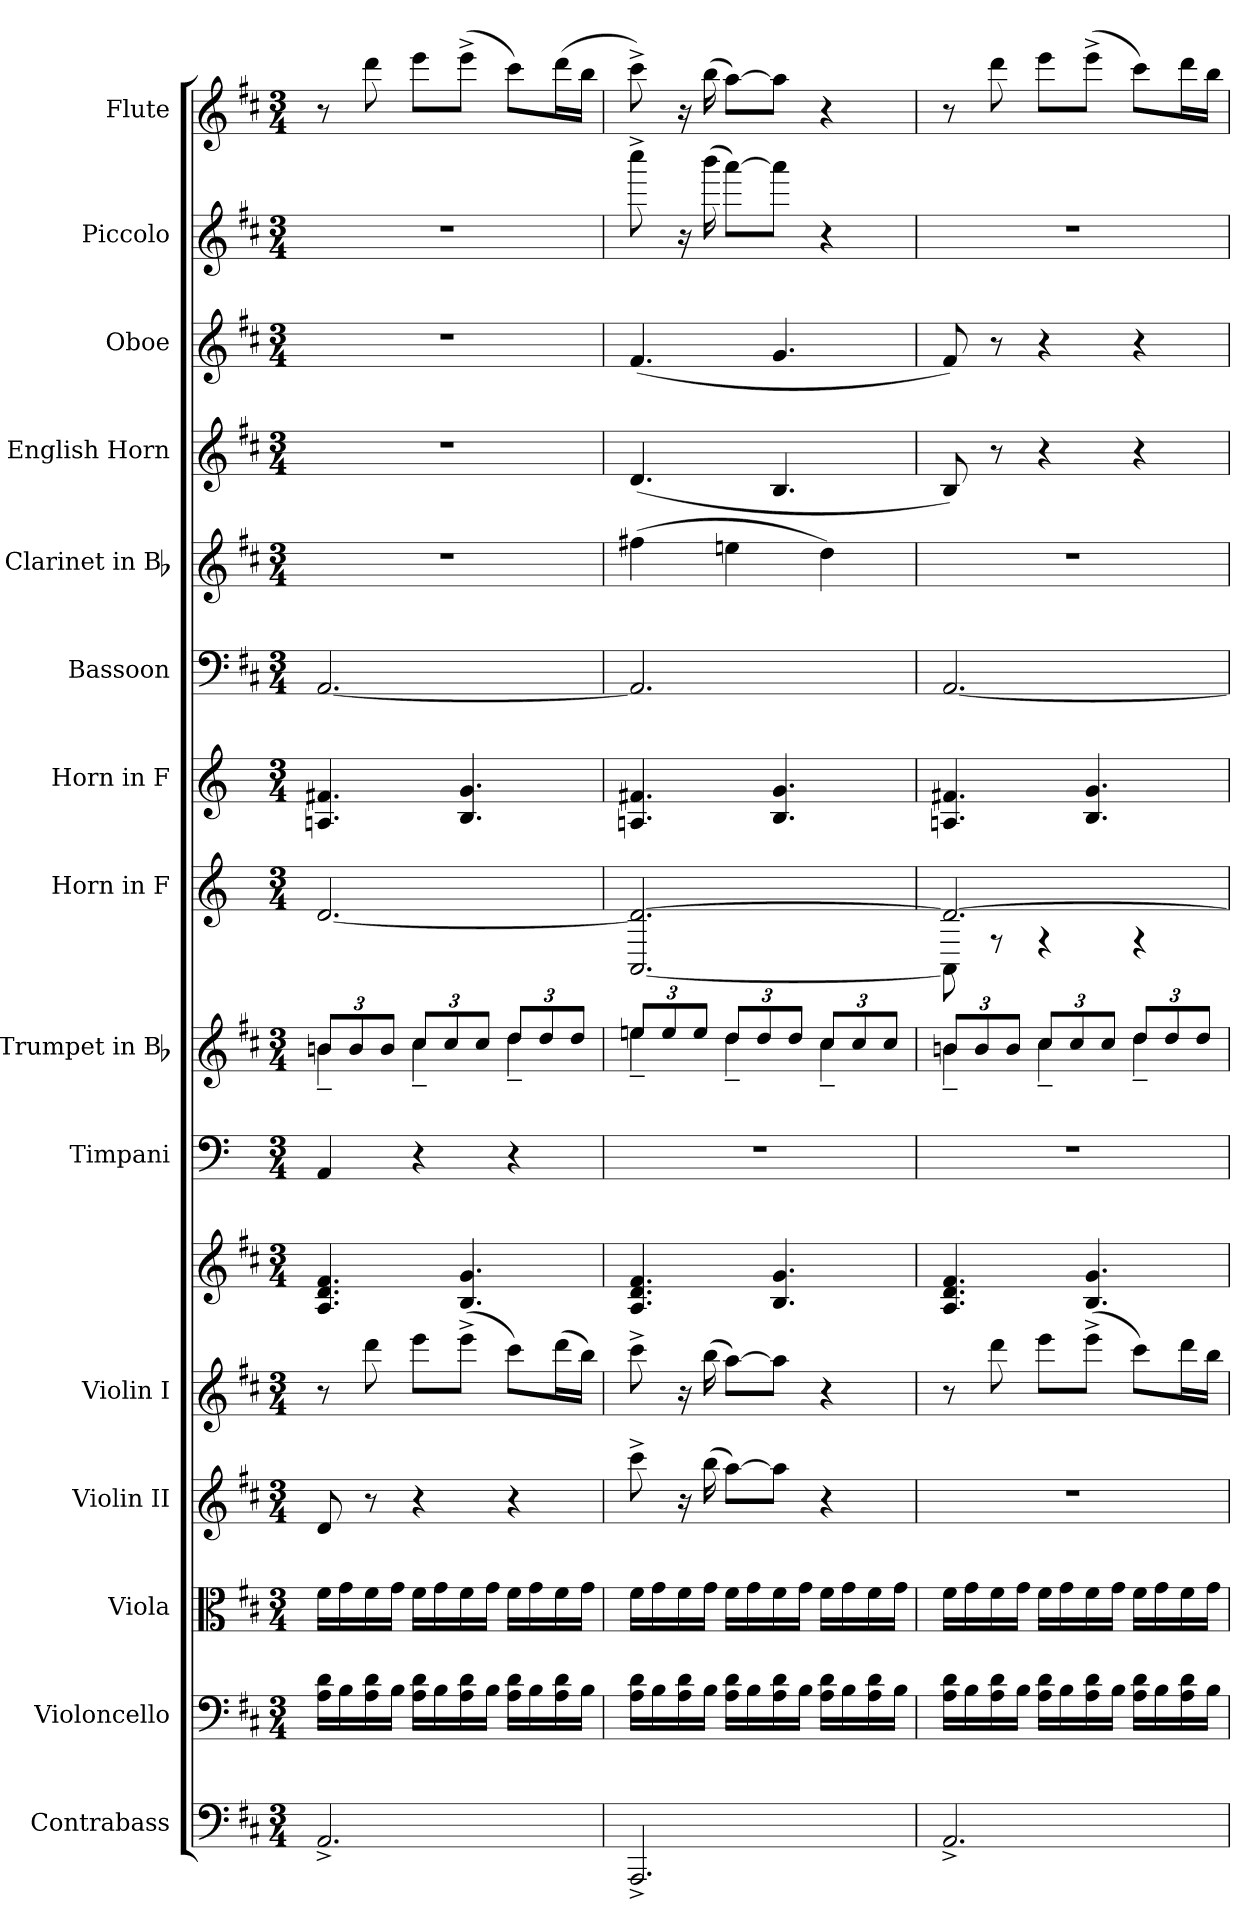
**kern	**kern	**kern	**kern	**kern	**kern	**kern	**kern	**kern	**kern	**kern	**kern	**kern	**kern	**kern	**kern
*part16	*part15	*part14	*part13	*part12	*part11	*part10	*part9	*part8	*part7	*part6	*part5	*part4	*part3	*part2	*part1
*staff16	*staff15	*staff14	*staff13	*staff12	*staff11	*staff10	*staff9	*staff8	*staff7	*staff6	*staff5	*staff4	*staff3	*staff2	*staff1
*I"Contrabass	*I"Violoncello	*I"Viola	*I"Violin II	*I"Violin I	*	*I"Timpani	*I"Trumpet in Bb	*I"Horn in F	*I"Horn in F	*I"Bassoon	*I"Clarinet in Bb	*I"English Horn	*I"Oboe	*I"Piccolo	*I"Flute
*I'Cb.	*I'Vc.	*I'Vla.	*I'Vln. II	*I'Vln. I	*	*I'Timp.	*I'Tpt.	*I'Hn.	*I'Hn.	*I'Bsn.	*I'Cl.	*I'Eng. Hn.	*I'Ob.	*I'Picc.	*I'Fl.
*clefF4	*clefF4	*clefC3	*clefG2	*clefG2	*clefG2	*clefF4	*clefG2	*clefG2	*clefG2	*clefF4	*clefG2	*clefG2	*clefG2	*clefG2	*clefG2
*k[f#c#]	*k[f#c#]	*k[f#c#]	*k[f#c#]	*k[f#c#]	*k[f#c#]	*	*k[f#c#]	*	*	*k[f#c#]	*k[f#c#]	*k[f#c#]	*k[f#c#]	*k[f#c#]	*k[f#c#]
*D:	*D:	*D:	*D:	*D:	*D:	*	*D:	*	*	*D:	*D:	*D:	*D:	*D:	*D:
*M3/4	*M3/4	*M3/4	*M3/4	*M3/4	*M3/4	*M3/4	*M3/4	*M3/4	*M3/4	*M3/4	*M3/4	*M3/4	*M3/4	*M3/4	*M3/4
=1	=1	=1	=1	=1	=1	=1	=1	=1	=1	=1	=1	=1	=1	=1	=1
*	*	*	*	*	*	*	*^	*	*	*	*	*	*	*	*
2.AA^	16A 16dLL	16f#LL	8d	8r	4.A 4.d 4.f#	4AA	12bL	4bn~	[2.d	4.An 4.f#X	[2.AA	2.r	2.r	2.r	2.r	8r
.	16B	16g	.	.	.	.	.	.	.	.	.	.	.	.	.	.
.	.	.	.	.	.	.	12b	.	.	.	.	.	.	.	.	.
.	16A 16d	16f#	8r	8ddd	.	.	.	.	.	.	.	.	.	.	.	8ddd
.	.	.	.	.	.	.	12bJ	.	.	.	.	.	.	.	.	.
.	16BJJ	16gJJ	.	.	.	.	.	.	.	.	.	.	.	.	.	.
.	16A 16dLL	16f#LL	4r	8eeeL	.	4r	12cc#L	4cc#~	.	.	.	.	.	.	.	8eeeL
.	16B	16g	.	.	.	.	.	.	.	.	.	.	.	.	.	.
.	.	.	.	.	.	.	12cc#	.	.	.	.	.	.	.	.	.
.	16A 16d	16f#	.	(8eee^J	4.B 4.g	.	.	.	.	4.B 4.g	.	.	.	.	.	(8eee^J
.	.	.	.	.	.	.	12cc#J	.	.	.	.	.	.	.	.	.
.	16BJJ	16gJJ	.	.	.	.	.	.	.	.	.	.	.	.	.	.
.	16A 16dLL	16f#LL	4r	8ccc#L)	.	4r	12ddL	4dd~	.	.	.	.	.	.	.	8ccc#L)
.	16B	16g	.	.	.	.	.	.	.	.	.	.	.	.	.	.
.	.	.	.	.	.	.	12dd	.	.	.	.	.	.	.	.	.
.	16A 16d	16f#	.	(16dddL	.	.	.	.	.	.	.	.	.	.	.	(16dddL
.	.	.	.	.	.	.	12ddJ	.	.	.	.	.	.	.	.	.
.	16BJJ	16gJJ	.	16bbJJ)	.	.	.	.	.	.	.	.	.	.	.	16bbJJ
=2	=2	=2	=2	=2	=2	=2	=2	=2	=2	=2	=2	=2	=2	=2	=2	=2
2.AAA^	16A 16dLL	16f#LL	8ccc#^	8ccc#^	4.A 4.d 4.f#	2.r	12eenL	4ee~	[2.AA 2.d_	4.An 4.f#X	2.AA]	(4ff#X	(4.d	(4.f#	8cccc#^	8ccc#^)
.	16B	16g	.	.	.	.	.	.	.	.	.	.	.	.	.	.
.	.	.	.	.	.	.	12ee	.	.	.	.	.	.	.	.	.
.	16A 16d	16f#	16r	16r	.	.	.	.	.	.	.	.	.	.	16r	16r
.	.	.	.	.	.	.	12eeJ	.	.	.	.	.	.	.	.	.
.	16BJJ	16gJJ	(16bb	(16bb	.	.	.	.	.	.	.	.	.	.	(16bbb	(16bb
.	16A 16dLL	16f#LL	[8aaL)	[8aaL)	.	.	12ddL	4dd~	.	.	.	4een	.	.	[8aaaL)	[8aaL)
.	16B	16g	.	.	.	.	.	.	.	.	.	.	.	.	.	.
.	.	.	.	.	.	.	12dd	.	.	.	.	.	.	.	.	.
.	16A 16d	16f#	8aaJ]	8aaJ]	4.B 4.g	.	.	.	.	4.B 4.g	.	.	4.B	4.g	8aaaJ]	8aaJ]
.	.	.	.	.	.	.	12ddJ	.	.	.	.	.	.	.	.	.
.	16BJJ	16gJJ	.	.	.	.	.	.	.	.	.	.	.	.	.	.
.	16A 16dLL	16f#LL	4r	4r	.	.	12cc#L	4cc#~	.	.	.	4dd)	.	.	4r	4r
.	16B	16g	.	.	.	.	.	.	.	.	.	.	.	.	.	.
.	.	.	.	.	.	.	12cc#	.	.	.	.	.	.	.	.	.
.	16A 16d	16f#	.	.	.	.	.	.	.	.	.	.	.	.	.	.
.	.	.	.	.	.	.	12cc#J	.	.	.	.	.	.	.	.	.
.	16BJJ	16gJJ	.	.	.	.	.	.	.	.	.	.	.	.	.	.
=3	=3	=3	=3	=3	=3	=3	=3	=3	=3	=3	=3	=3	=3	=3	=3	=3
*	*	*	*	*	*	*	*	*	*^	*	*	*	*	*	*	*
2.AA^	16A 16dLL	16f#LL	2.r	8r	4.A 4.d 4.f#	2.r	12bL	4bn~	2.d_	8AA]	4.An 4.f#X	[2.AA	2.r	8B)	8f#)	2.r	8r
.	16B	16g	.	.	.	.	.	.	.	.	.	.	.	.	.	.	.
.	.	.	.	.	.	.	12b	.	.	.	.	.	.	.	.	.	.
.	16A 16d	16f#	.	8ddd	.	.	.	.	.	8r	.	.	.	8r	8r	.	8ddd
.	.	.	.	.	.	.	12bJ	.	.	.	.	.	.	.	.	.	.
.	16BJJ	16gJJ	.	.	.	.	.	.	.	.	.	.	.	.	.	.	.
.	16A 16dLL	16f#LL	.	8eeeL	.	.	12cc#L	4cc#~	.	4r	.	.	.	4r	4r	.	8eeeL
.	16B	16g	.	.	.	.	.	.	.	.	.	.	.	.	.	.	.
.	.	.	.	.	.	.	12cc#	.	.	.	.	.	.	.	.	.	.
.	16A 16d	16f#	.	(8eee^J	4.B 4.g	.	.	.	.	.	4.B 4.g	.	.	.	.	.	(8eee^J
.	.	.	.	.	.	.	12cc#J	.	.	.	.	.	.	.	.	.	.
.	16BJJ	16gJJ	.	.	.	.	.	.	.	.	.	.	.	.	.	.	.
.	16A 16dLL	16f#LL	.	8ccc#L)	.	.	12ddL	4dd~	.	4r	.	.	.	4r	4r	.	8ccc#L)
.	16B	16g	.	.	.	.	.	.	.	.	.	.	.	.	.	.	.
.	.	.	.	.	.	.	12dd	.	.	.	.	.	.	.	.	.	.
.	16A 16d	16f#	.	16dddL	.	.	.	.	.	.	.	.	.	.	.	.	16dddL
.	.	.	.	.	.	.	12ddJ	.	.	.	.	.	.	.	.	.	.
.	16BJJ	16gJJ	.	16bbJJ	.	.	.	.	.	.	.	.	.	.	.	.	16bbJJ
*	*	*	*	*	*	*	*v	*v	*	*	*	*	*	*	*	*	*
*	*	*	*	*	*	*	*	*v	*v	*	*	*	*	*	*	*
=	=	=	=	=	=	=	=	=	=	=	=	=	=	=	=
*-	*-	*-	*-	*-	*-	*-	*-	*-	*-	*-	*-	*-	*-	*-	*-
